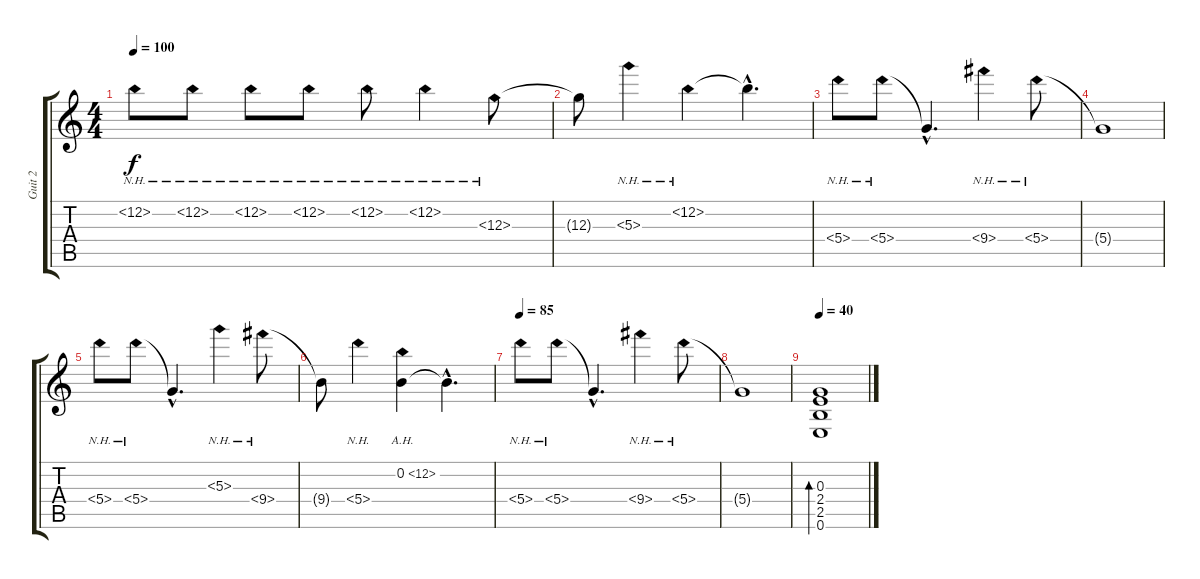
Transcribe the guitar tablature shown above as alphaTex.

\track ("Guit 2" "Guit 2") {instrument electricguitarjazz}
\staff {score tabs}
\tuning (E4 B3 G3 D3 A2 E2) {hide}
\ts (4 4)
\tempo 100
\clef g2
\ks c
12.2{nh}.8{dy f} 12.2{nh}.8 12.2{nh}.8 12.2{nh}.8 12.2{nh}.8 12.2{nh}.4 12.3{nh}.8 |
12.3{t}.8 5.3{nh}.4 12.2{nh}.4 12.2{hac t}.4{d} |
5.4{nh}.8 5.4{nh}.8 5.4{hac t}.4{d} 9.4{nh}.4 5.4{nh}.8 |
5.4{t}.1 |
5.4{nh}.8 5.4{nh}.8 5.4{hac t}.4{d} 5.3{nh}.4 9.4{nh}.8 |
9.4{t}.8 5.4{nh}.4 0.2{ah 12}.4 0.2{hac t}.4{d} |
\tempo 85
5.4{nh}.8 5.4{nh}.8 5.4{hac t}.4{d} 9.4{nh}.4 5.4{nh}.8 |
5.4{t}.1 |
\tempo 40
(0.3 2.4 2.5 0.6).1{bd 120}
